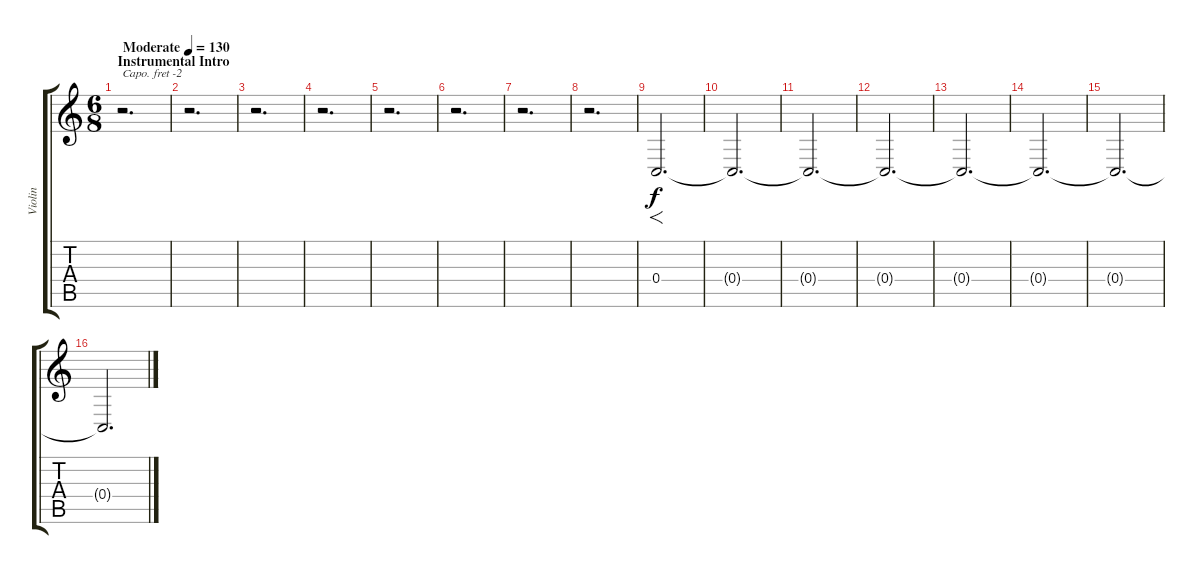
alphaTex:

\track ("Violin" "Violin") {instrument violin}
\staff {score tabs}
\capo -2
\tuning (E4 B3 G3 D3 A2 D2) {hide}
\ts (6 8)
\section ("" "Instrumental Intro")
\tempo (130 "Moderate")
\clef g2
\ks c
r.2{d dy f instrument violin} |
r.2{d} |
r.2{d} |
r.2{d} |
r.2{d} |
r.2{d} |
r.2{d} |
r.2{d} |
0.4.2{f d} |
0.4{t}.2{d} |
0.4{t}.2{d} |
0.4{t}.2{d} |
0.4{t}.2{d} |
0.4{t}.2{d} |
0.4{t}.2{d} |
0.4{t}.2{d}
